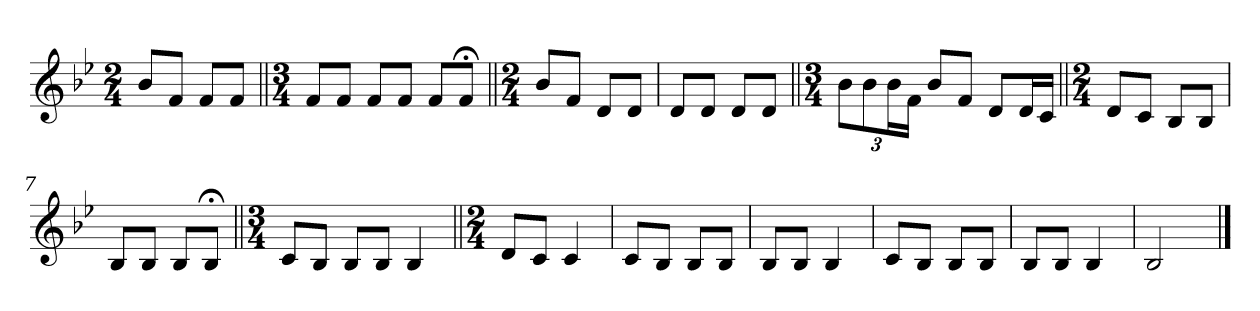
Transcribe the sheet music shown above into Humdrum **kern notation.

**kern
*part1
*staff1
*clefG2
*k[b-e-]
*M2/4
=1
8b-/L
8f/J
8f/L
8f/J
=2||
*M3/4
8f/L
8f/J
8f/L
8f/J
8f/L
8f;</J
=3||
*M2/4
8b-/L
8f/J
8d/L
8d/J
=4
8d/L
8d/J
8d/L
8d/J
=5||
*M3/4
12b-\L
12b-\
24b-\L
24f\JJ
8b-/L
8f/J
8d/L
16d/L
16c/JJ
=6||
*M2/4
8d/L
8c/J
8B-/L
8B-/J
=7
8B-/L
8B-/J
8B-/L
8B-;</J
=8||
*M3/4
8c/L
8B-/J
8B-/L
8B-/J
4B-/
=9||
*M2/4
8d/L
8c/J
4c/
=10
8c/L
8B-/J
8B-/L
8B-/J
=11
8B-/L
8B-/J
4B-/
=12
8c/L
8B-/J
8B-/L
8B-/J
=13
8B-/L
8B-/J
4B-/
=14
2B-/
==
*-
